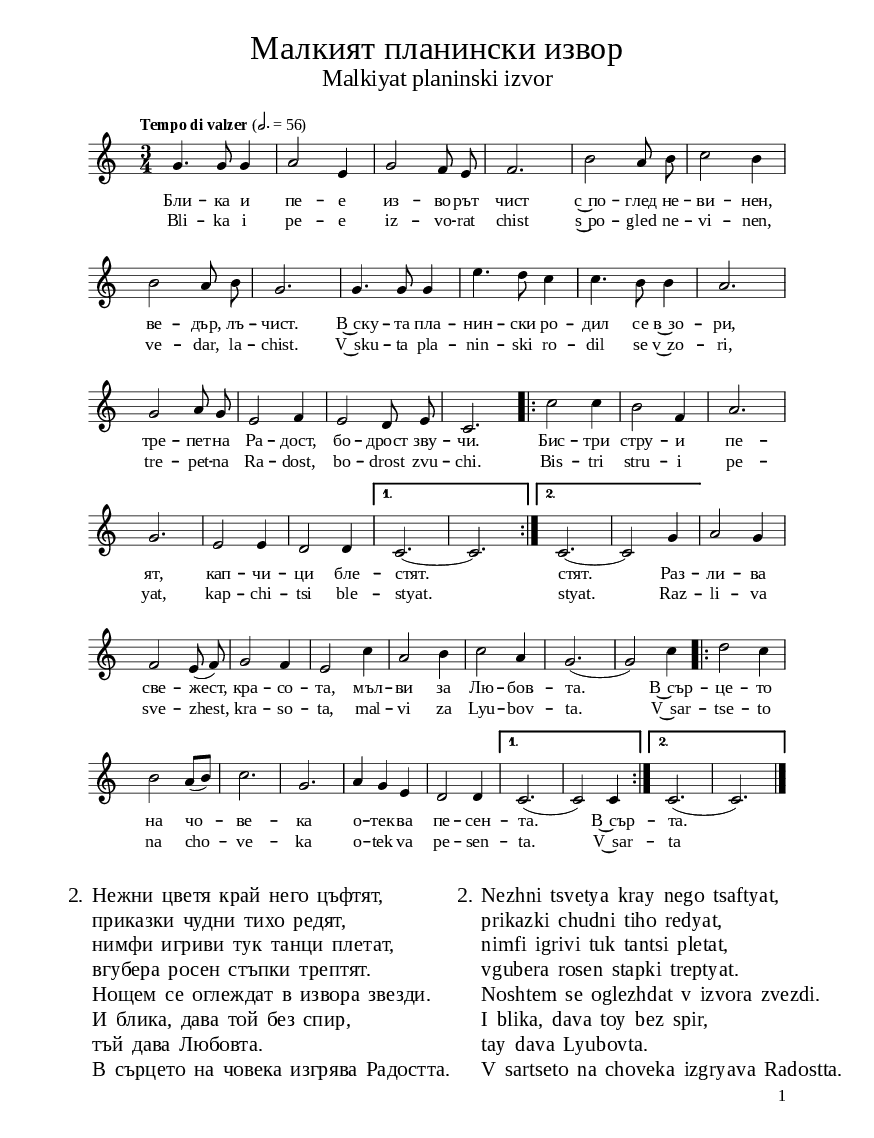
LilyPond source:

\version "2.24.0"

% include paper part and global functions
\include "include/globals.ily"

\bookpart {
  \include "include/bookpart-paper.ily"
  \score {
    \include "include/score-layout.ily"

    \new Voice \relative  c'{
      \clef treble
      \key c \major
      \time 3/4
      \tempoFunc "Tempo di valzer" 2. "56"
      \autoBeamOff
      g'4. g8 g4 | % 2
      a2 e4 | % 3
      g2 f8 e8 | % 4
      f2. | % 5
      b2 a8  b8 | % 6
      c2  b4 \break | % 7
      b2 a8  b8 | % 8
      g2. | % 9
      g4. g8 g4 |
      e'4.  d8  c4 | % 11
      c4.  b8  b4 | % 12
      a2. \break | % 13
      g2 a8 g8 | % 14
      e2 f4 | % 15
      e2 d8 e8 | % 16
      c2. \repeat volta 2 {
        | % 17
        c'2  c4 | % 18
        b2 f4  | % 19
        a2. \break |
        g2. | % 21
        e2 e4 | % 22
        d2 d4
      }
      \alternative {
        {
          | % 23
          c2. ~ | % 24
          c2.
        }
        {
          | % 25
          c2. ~ | % 26
          c2 g'4
        }
      }
      a2 g4 \break | % 28
      f2 e8 ( f8 ) | % 29
      g2 f4 |
      e2  c'4 | % 31
      a2  b4 | % 32
      c2 a4 | % 33
      g2. ( | % 34
      g2 )  c4
      \repeat volta 2 {
        | % 35
        d2  c4 \break | % 36
        b2 a8 [(  b8 )] | % 37
        c2. | % 38
        g2. | % 39
        a4 g4 e4 |
        d2 d4
      }

      \alternative {
        {
          | % 41
          c2. ( | % 42
          c2 )  c4
        }
        {
          | % 43
          c2. ( | % 44
          c2. )
        }
      }
      \bar "|."
    }

    \addlyrics {
      Бли -- ка и пе -- е из -- во --
      рът чист с~по -- глед не -- ви --
      нен, ве -- дър, лъ -- чист. В~ску --
      та пла -- нин -- ски ро -- дил се
      в~зо -- ри, тре -- пет -- на Ра --
      дост, бо -- дрост зву -- чи. Бис --
      три стру -- и пе -- ят, кап -- чи --
      ци бле -- стят.  стят.  Раз --
      ли -- ва све -- жест,  кра -- со
      -- та, мъл -- ви за Лю -- бов -- та.
      В~сър -- це -- то на чо -- ве
      -- ка о -- тек -- ва пе -- сен -- та.
      В~сър -- та.

    }

    \addlyrics {
      Bli -- ka i pe -- e iz -- vo --
      rat chist s~po -- gled ne -- vi --
      nen, ve -- dar, la -- chist. V~sku --
      ta pla -- nin -- ski ro -- dil se
      v~zo -- ri, tre -- pet -- na Ra --
      dost, bo -- drost zvu -- chi. Bis --
      tri stru -- i pe -- yat, kap -- chi --
      tsi ble -- styat.  styat.  Raz --
      li -- va sve -- zhest,  kra -- so
      -- ta, mal -- vi za Lyu -- bov -- ta.
      V~sar -- tse -- to na cho -- ve
      -- ka o -- tek -- va pe -- sen -- ta.
      V~sar -- ta

    }
    \header {
      title = \titleFunc "Малкият планински извор" "Malkiyat planinski izvor"
    }

    \midi{}

  } % score
  %\markup \dc-two "D.C." "con repetitione"



  \markup \fontsize #bgCoupletFontSize {
    \hspace #-2
    \override #`(baseline-skip . ,bgCoupletBaselineSkip)
    \column {
      \line {   2. Нежни цветя край него цъфтят,}
      \line {   "   "  приказки чудни тихо редят,  }
      \line {   "   " нимфи игриви тук танци плетат,}
      \line {   "   " вгубера росен стъпки трептят. }
      \line {   "   "  Нощем се оглеждат в извора  звезди.}
      \line {   "   "  И блика, дава  той без спир,}
      \line {   "   "  тъй дава Любовта. }
      \line {   "   "   В сърцето на човека изгрява Радостта.}
    }

    \hspace #0
    \override #`(baseline-skip . ,bgCoupletBaselineSkip)
    \column {
      \line {   2. Nezhni tsvetya kray nego tsaftyat,}
      \line {   "   "  prikazki chudni tiho redyat,  }
      \line {   "   " nimfi igrivi tuk tantsi pletat,}
      \line {   "   " vgubera rosen stapki treptyat. }
      \line {   "   "  Noshtem se oglezhdat v izvora  zvezdi. }
      \line {   "   "   I blika, dava  toy bez spir,}
      \line {   "   "  tay dava Lyubovta. }
      \line {   "   "   V sartseto na choveka izgryava Radostta.}
    } %column
  } % markup


  % include foreign translation(s) of the song
  \version "2.22.1"

\markup \fill-line { \fontsize #deTitleFontSize "Die kleine Bergquelle" }
\markup \null
\markup \null
\markup \fontsize #deCoupletFontSize {
  \hspace #10
  \override #`(baseline-skip . ,deCoupletBaselineSkip)

  \column {
    \line { " " }


\line { " "Die reine Quelle sprudelt und singt}

\line { " "mit einem unschuldigen, munteren, hellen Blick,}

\line { " "Im Schoss der Gebirge in der Morgenröte geboren,}

\line { " "zitternde Freude, Munterkeit erklingt. }

\line { " "Klare Rinnsale singen, ihre Tropfen funkeln. (2) }

\line { " "Sie verbreitet Frische und Schönheit}

\line { " "Sie flüstert über die Liebe. }

\line { " "Im Herzen des Menschen hallt das Lied wider.}

\line { " "Zarte Blumen blühen um ihr herum,}

\line { " "sie sprechen leise wunderbare Märchen.}

\line { " "Spielerische Nymphen stricken Tänze,}

\line { " "auf einem taubedeckten Teppich schwingen Schritte. }

\line { " "Nachts spiegeln sich die Sterne in der Quelle.}

\line { " "Und sie sprudelt und gibt unaufhörlich.}

\line { " "So gibt die Liebe. }

\line { " "In den Herzen der Menschen geht die Freude auf. (2)}
  }
}



} % bookpart
